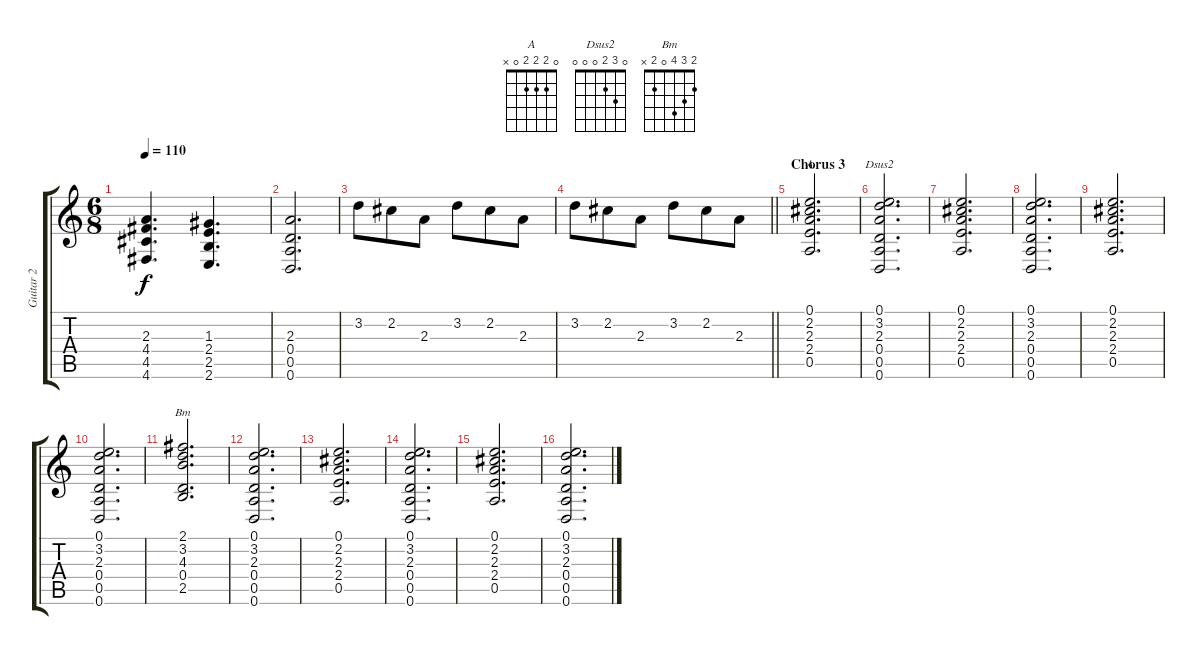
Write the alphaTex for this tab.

\track ("Guitar 2" "Guitar 2") {instrument distortionguitar}
\staff {score tabs}
\tuning (E4 B3 G3 D3 A2 D2) {hide}
\chord ("A" 0 2 2 2 0 x)
\chord ("Dsus2" 0 3 2 0 0 0)
\chord ("Bm" 2 3 4 0 2 x)
\ts (6 8)
\tempo 110
\clef g2
\ks c
(2.3 4.4 4.5 4.6).4{d dy f volume 13 instrument distortionguitar} (1.3 2.4 2.5 2.6).4{d} |
(2.3 0.4 0.5 0.6).2{d} |
3.2.8{volume 13} 2.2.8 2.3.8 3.2.8 2.2.8 2.3.8 |
\barLineRight lightlight
3.2.8{volume 13} 2.2.8 2.3.8 3.2.8 2.2.8 2.3.8 |
\section ("" "Chorus 3")
(0.1 2.2 2.3 2.4 0.5).2{d ch "A"} |
(0.1 3.2 2.3 0.4 0.5 0.6).2{d ch "Dsus2"} |
(0.1 2.2 2.3 2.4 0.5).2{d} |
(0.1 3.2 2.3 0.4 0.5 0.6).2{d} |
(0.1 2.2 2.3 2.4 0.5).2{d} |
(0.1 3.2 2.3 0.4 0.5 0.6).2{d} |
(2.1 3.2 4.3 0.4 2.5).2{d ch "Bm"} |
(0.1 3.2 2.3 0.4 0.5 0.6).2{d} |
(0.1 2.2 2.3 2.4 0.5).2{d} |
(0.1 3.2 2.3 0.4 0.5 0.6).2{d} |
(0.1 2.2 2.3 2.4 0.5).2{d} |
(0.1 3.2 2.3 0.4 0.5 0.6).2{d}
